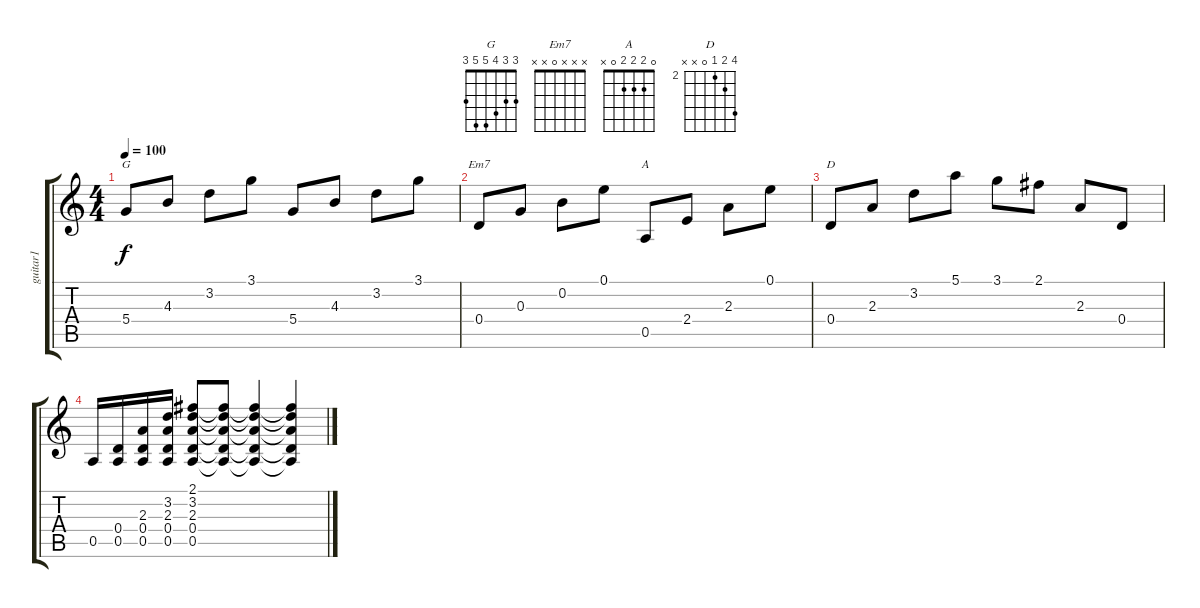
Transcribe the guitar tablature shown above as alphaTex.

\track ("guitar1" "guitar1") {instrument acousticguitarnylon}
\staff {score tabs}
\tuning (E4 B3 G3 D3 A2 E2) {hide}
\chord ("G" 3 3 4 5 5 3)
\chord ("Em7" x x x 0 x x)
\chord ("A" 0 2 2 2 0 x)
\chord ("D" 5 3 2 0 x x) {firstfret 2}
\ts (4 4)
\tempo 100
\clef g2
\ks c
5.4.8{ch "G" dy f} 4.3.8 3.2.8 3.1.8 5.4.8 4.3.8 3.2.8 3.1.8 |
0.4.8{ch "Em7"} 0.3.8 0.2.8 0.1.8 0.5.8{ch "A"} 2.4.8 2.3.8 0.1.8 |
0.4.8{ch "D"} 2.3.8 3.2.8 5.1.8 3.1.8 2.1.8 2.3.8 0.4.8 |
0.5.16 (0.4 0.5).16 (2.3 0.4 0.5).16 (3.2 2.3 0.4 0.5).16 (2.1 3.2 2.3 0.4 0.5).8 (2.1{t} 3.2{t} 2.3{t} 0.4{t} 0.5{t}).8 (2.1{t} 3.2{t} 2.3{t} 0.4{t} 0.5{t}).4 (2.1{t} 3.2{t} 2.3{t} 0.4{t} 0.5{t}).4
